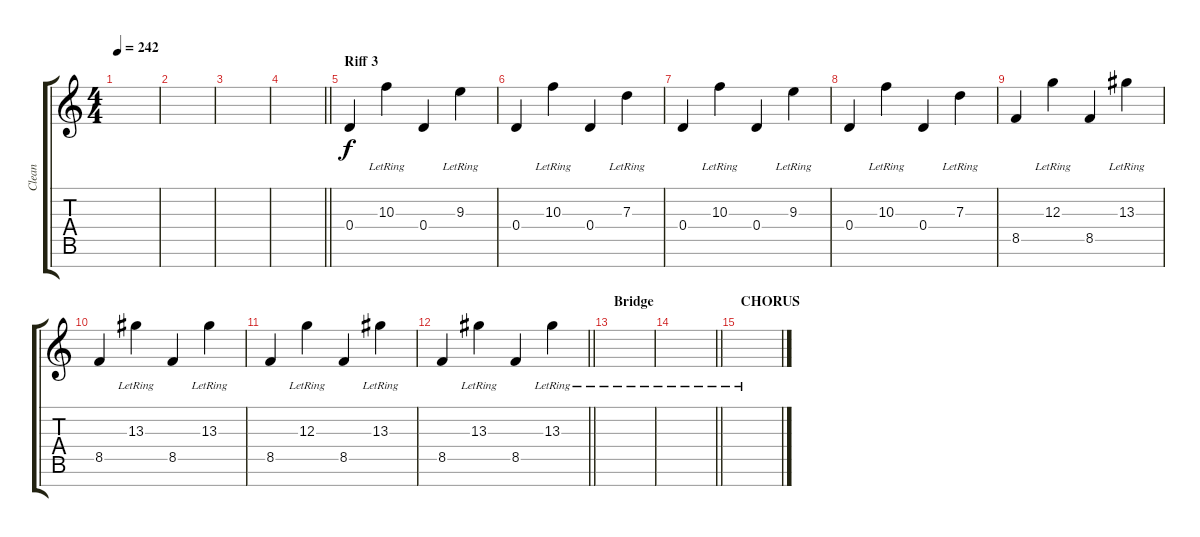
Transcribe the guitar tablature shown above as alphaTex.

\track ("Clean" "Clean") {instrument electricguitarjazz}
\staff {score tabs}
\tuning (E4 B3 G3 D3 A2 E2 B1) {hide}
\ts (4 4)
\tempo 242
\clef g2
\ks c
|
|
|
\barLineRight lightlight
|
\section ("" "Riff 3")
0.4.4 10.3{lr}.4 0.4.4 9.3{lr}.4 |
0.4.4 10.3{lr}.4 0.4.4 7.3{lr}.4 |
0.4.4 10.3{lr}.4 0.4.4 9.3{lr}.4 |
0.4.4 10.3{lr}.4 0.4.4 7.3{lr}.4 |
8.5.4 12.3{lr}.4 8.5.4 13.3{lr}.4 |
8.5.4 13.3{lr}.4 8.5.4 13.3{lr}.4 |
8.5.4 12.3{lr}.4 8.5.4 13.3{lr}.4 |
\barLineRight lightlight
8.5.4 13.3{lr}.4 8.5.4 13.3{lr}.4 |
\section ("" "Bridge")
|
\barLineRight lightlight
|
\section ("" "CHORUS")
